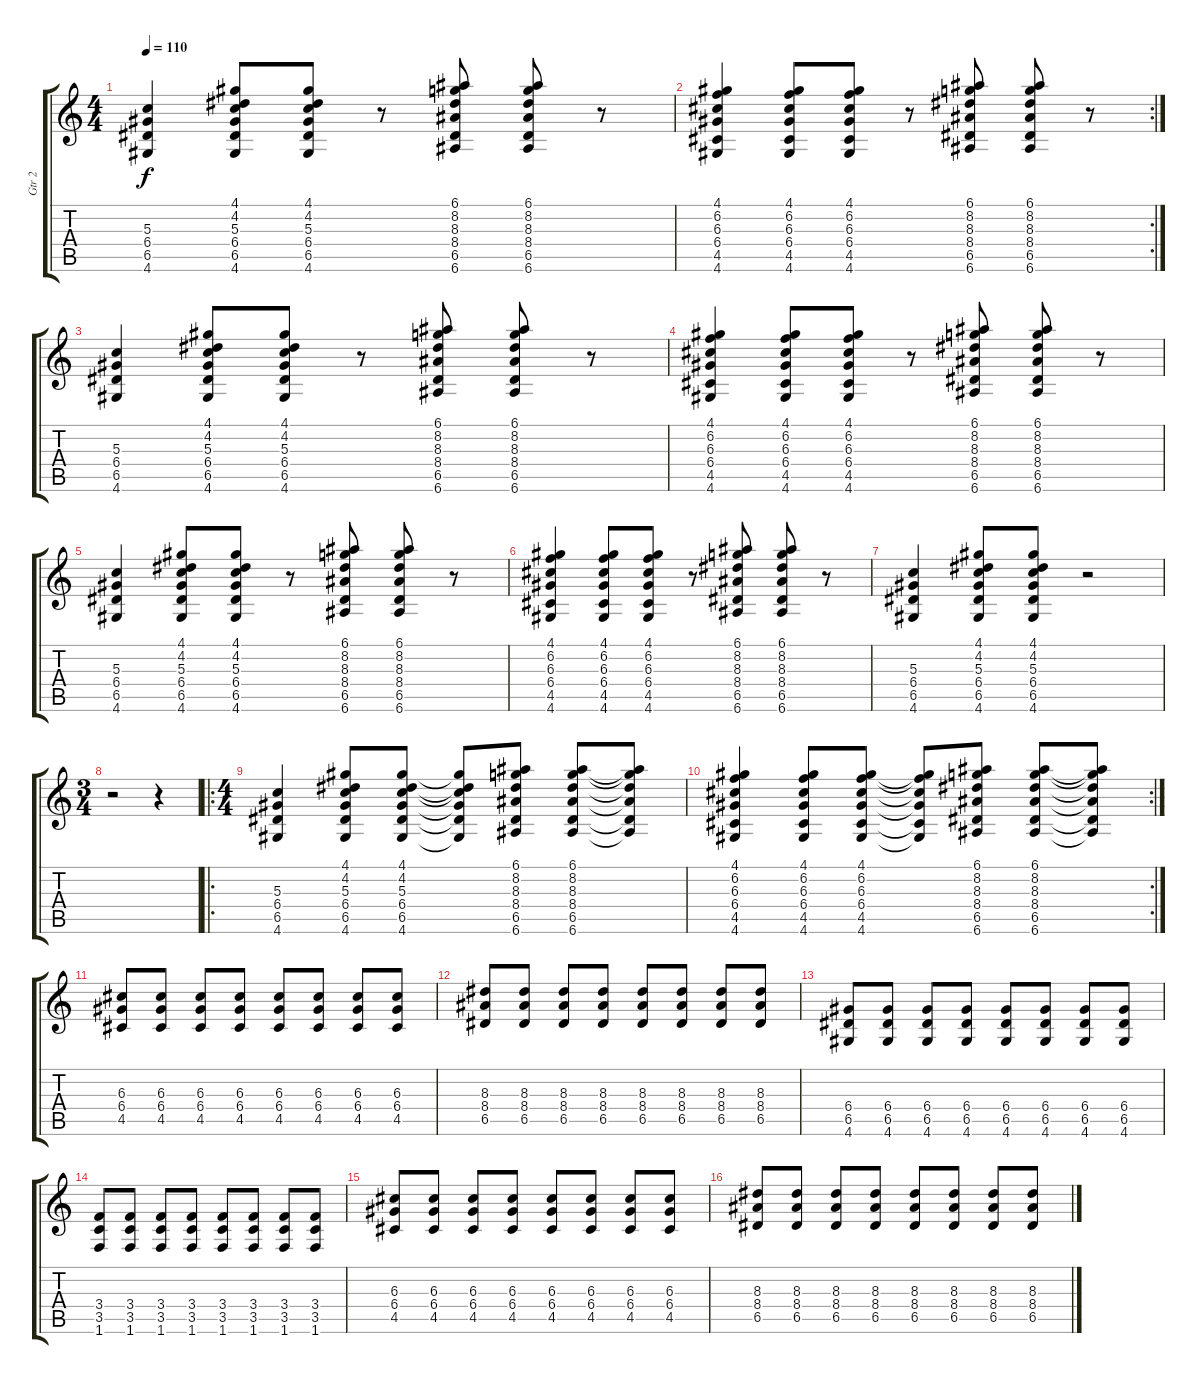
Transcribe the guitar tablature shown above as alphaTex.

\track ("Gtr 2" "Gtr 2") {instrument acousticguitarsteel}
\staff {score tabs}
\tuning (E4 B3 G3 D3 A2 E2) {hide}
\ts (4 4)
\tempo 110
\clef g2
\ks c
(5.3 6.4 6.5 4.6).4{dy f} (4.1 4.2 5.3 6.4 6.5 4.6).8 (4.1 4.2 5.3 6.4 6.5 4.6).8 r.8 (6.1 8.2 8.3 8.4 6.5 6.6).8 (6.1 8.2 8.3 8.4 6.5 6.6).8 r.8 |
\rc 2
(4.1 6.2 6.3 6.4 4.5 4.6).4 (4.1 6.2 6.3 6.4 4.5 4.6).8 (4.1 6.2 6.3 6.4 4.5 4.6).8 r.8 (6.1 8.2 8.3 8.4 6.5 6.6).8 (6.1 8.2 8.3 8.4 6.5 6.6).8 r.8 |
(5.3 6.4 6.5 4.6).4 (4.1 4.2 5.3 6.4 6.5 4.6).8 (4.1 4.2 5.3 6.4 6.5 4.6).8 r.8 (6.1 8.2 8.3 8.4 6.5 6.6).8 (6.1 8.2 8.3 8.4 6.5 6.6).8 r.8 |
(4.1 6.2 6.3 6.4 4.5 4.6).4 (4.1 6.2 6.3 6.4 4.5 4.6).8 (4.1 6.2 6.3 6.4 4.5 4.6).8 r.8 (6.1 8.2 8.3 8.4 6.5 6.6).8 (6.1 8.2 8.3 8.4 6.5 6.6).8 r.8 |
(5.3 6.4 6.5 4.6).4 (4.1 4.2 5.3 6.4 6.5 4.6).8 (4.1 4.2 5.3 6.4 6.5 4.6).8 r.8 (6.1 8.2 8.3 8.4 6.5 6.6).8 (6.1 8.2 8.3 8.4 6.5 6.6).8 r.8 |
(4.1 6.2 6.3 6.4 4.5 4.6).4 (4.1 6.2 6.3 6.4 4.5 4.6).8 (4.1 6.2 6.3 6.4 4.5 4.6).8 r.8 (6.1 8.2 8.3 8.4 6.5 6.6).8 (6.1 8.2 8.3 8.4 6.5 6.6).8 r.8 |
(5.3 6.4 6.5 4.6).4 (4.1 4.2 5.3 6.4 6.5 4.6).8 (4.1 4.2 5.3 6.4 6.5 4.6).8 r.2 |
\ts (3 4)
r.2 r.4 |
\ro
\ts (4 4)
(5.3 6.4 6.5 4.6).4 (4.1 4.2 5.3 6.4 6.5 4.6).8 (4.1 4.2 5.3 6.4 6.5 4.6).8 (4.1{t} 4.2{t} 5.3{t} 6.4{t} 6.5{t} 4.6{t}).8 (6.1 8.2 8.3 8.4 6.5 6.6).8 (6.1 8.2 8.3 8.4 6.5 6.6).8 (6.1{t} 8.2{t} 8.3{t} 8.4{t} 6.5{t} 6.6{t}).8 |
\rc 2
(4.1 6.2 6.3 6.4 4.5 4.6).4 (4.1 6.2 6.3 6.4 4.5 4.6).8 (4.1 6.2 6.3 6.4 4.5 4.6).8 (4.1{t} 6.2{t} 6.3{t} 6.4{t} 4.5{t} 4.6{t}).8 (6.1 8.2 8.3 8.4 6.5 6.6).8 (6.1 8.2 8.3 8.4 6.5 6.6).8 (6.1{t} 8.2{t} 8.3{t} 8.4{t} 6.5{t} 6.6{t}).8 |
(6.3 6.4 4.5).8 (6.3 6.4 4.5).8 (6.3 6.4 4.5).8 (6.3 6.4 4.5).8 (6.3 6.4 4.5).8 (6.3 6.4 4.5).8 (6.3 6.4 4.5).8 (6.3 6.4 4.5).8 |
(8.3 8.4 6.5).8 (8.3 8.4 6.5).8 (8.3 8.4 6.5).8 (8.3 8.4 6.5).8 (8.3 8.4 6.5).8 (8.3 8.4 6.5).8 (8.3 8.4 6.5).8 (8.3 8.4 6.5).8 |
(6.4 6.5 4.6).8 (6.4 6.5 4.6).8 (6.4 6.5 4.6).8 (6.4 6.5 4.6).8 (6.4 6.5 4.6).8 (6.4 6.5 4.6).8 (6.4 6.5 4.6).8 (6.4 6.5 4.6).8 |
(3.4 3.5 1.6).8 (3.4 3.5 1.6).8 (3.4 3.5 1.6).8 (3.4 3.5 1.6).8 (3.4 3.5 1.6).8 (3.4 3.5 1.6).8 (3.4 3.5 1.6).8 (3.4 3.5 1.6).8 |
(6.3 6.4 4.5).8 (6.3 6.4 4.5).8 (6.3 6.4 4.5).8 (6.3 6.4 4.5).8 (6.3 6.4 4.5).8 (6.3 6.4 4.5).8 (6.3 6.4 4.5).8 (6.3 6.4 4.5).8 |
(8.3 8.4 6.5).8 (8.3 8.4 6.5).8 (8.3 8.4 6.5).8 (8.3 8.4 6.5).8 (8.3 8.4 6.5).8 (8.3 8.4 6.5).8 (8.3 8.4 6.5).8 (8.3 8.4 6.5).8
